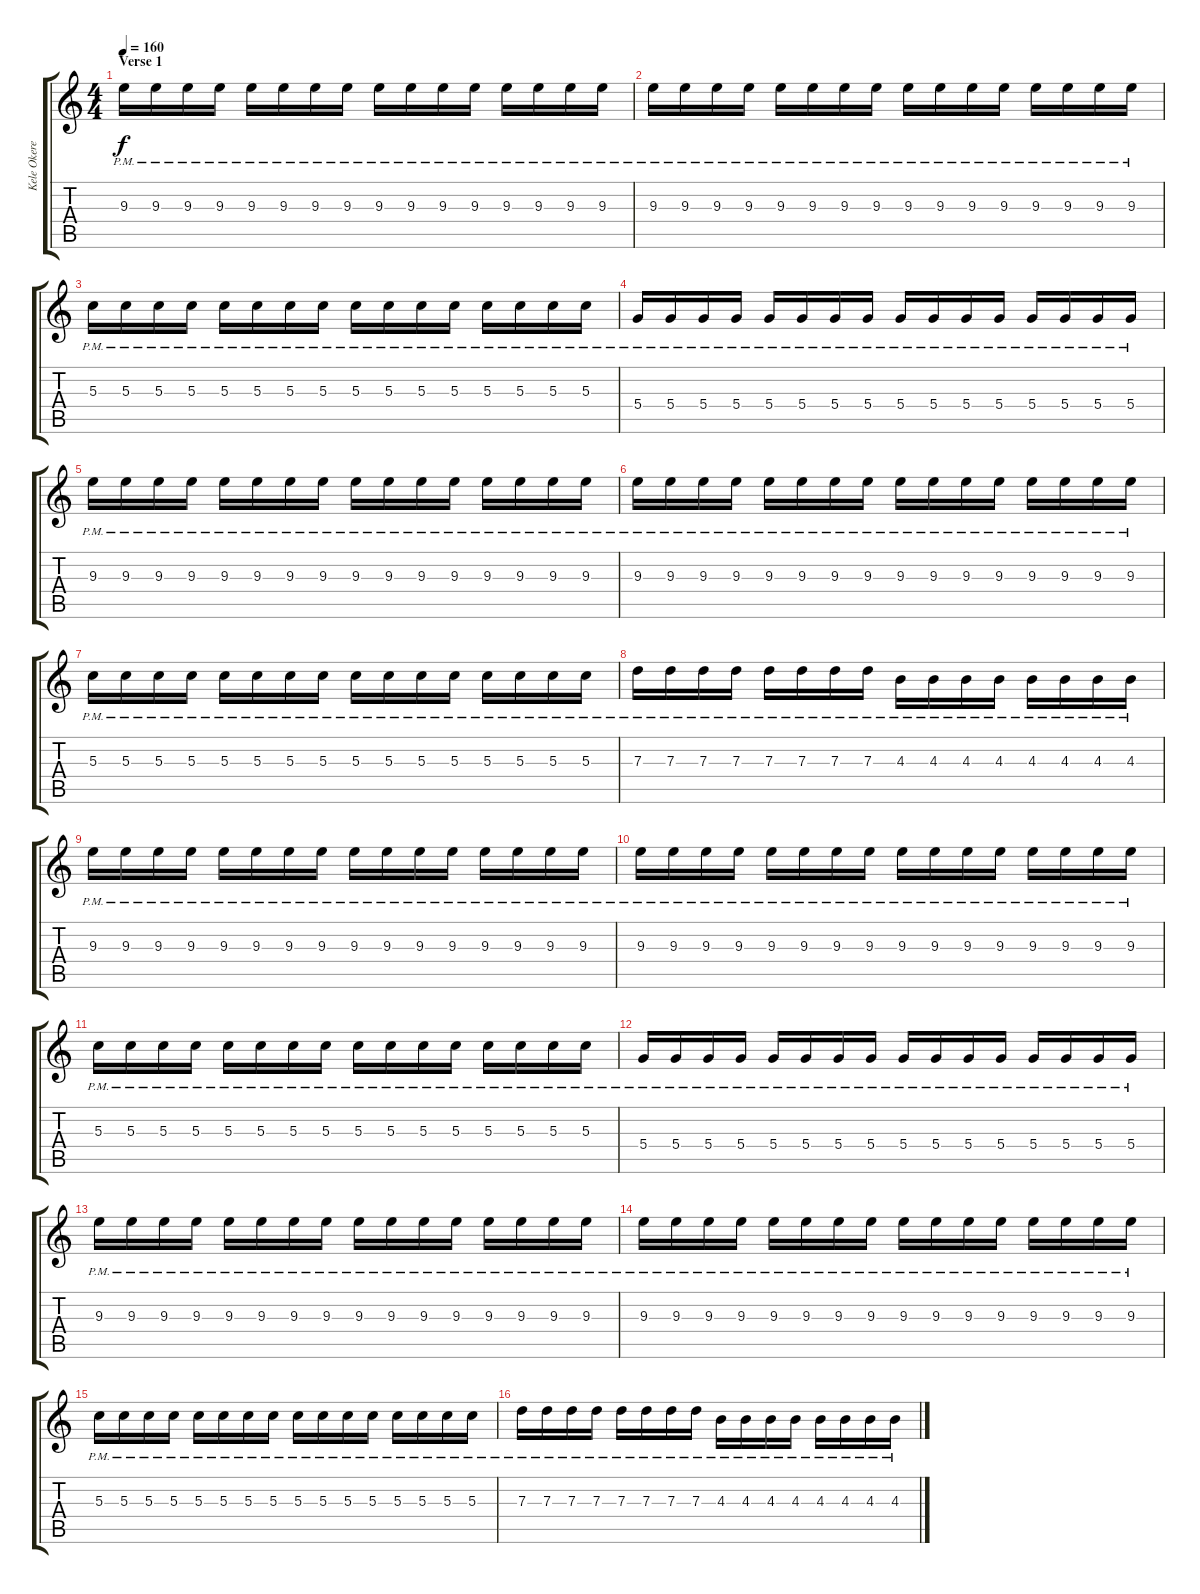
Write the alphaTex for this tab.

\track ("Kele Okereke" "Kele Okere") {instrument overdrivenguitar}
\staff {score tabs}
\tuning (E4 B3 G3 D3 A2 E2) {hide}
\ts (4 4)
\section ("" "Verse 1")
\tempo 160
\clef g2
\ks c
9.3{pm}.16{dy f} 9.3{pm}.16 9.3{pm}.16 9.3{pm}.16 9.3{pm}.16 9.3{pm}.16 9.3{pm}.16 9.3{pm}.16 9.3{pm}.16 9.3{pm}.16 9.3{pm}.16 9.3{pm}.16 9.3{pm}.16 9.3{pm}.16 9.3{pm}.16 9.3{pm}.16 |
9.3{pm}.16 9.3{pm}.16 9.3{pm}.16 9.3{pm}.16 9.3{pm}.16 9.3{pm}.16 9.3{pm}.16 9.3{pm}.16 9.3{pm}.16 9.3{pm}.16 9.3{pm}.16 9.3{pm}.16 9.3{pm}.16 9.3{pm}.16 9.3{pm}.16 9.3{pm}.16 |
5.3{pm}.16 5.3{pm}.16 5.3{pm}.16 5.3{pm}.16 5.3{pm}.16 5.3{pm}.16 5.3{pm}.16 5.3{pm}.16 5.3{pm}.16 5.3{pm}.16 5.3{pm}.16 5.3{pm}.16 5.3{pm}.16 5.3{pm}.16 5.3{pm}.16 5.3{pm}.16 |
5.4{pm}.16 5.4{pm}.16 5.4{pm}.16 5.4{pm}.16 5.4{pm}.16 5.4{pm}.16 5.4{pm}.16 5.4{pm}.16 5.4{pm}.16 5.4{pm}.16 5.4{pm}.16 5.4{pm}.16 5.4{pm}.16 5.4{pm}.16 5.4{pm}.16 5.4{pm}.16 |
9.3{pm}.16 9.3{pm}.16 9.3{pm}.16 9.3{pm}.16 9.3{pm}.16 9.3{pm}.16 9.3{pm}.16 9.3{pm}.16 9.3{pm}.16 9.3{pm}.16 9.3{pm}.16 9.3{pm}.16 9.3{pm}.16 9.3{pm}.16 9.3{pm}.16 9.3{pm}.16 |
9.3{pm}.16 9.3{pm}.16 9.3{pm}.16 9.3{pm}.16 9.3{pm}.16 9.3{pm}.16 9.3{pm}.16 9.3{pm}.16 9.3{pm}.16 9.3{pm}.16 9.3{pm}.16 9.3{pm}.16 9.3{pm}.16 9.3{pm}.16 9.3{pm}.16 9.3{pm}.16 |
5.3{pm}.16 5.3{pm}.16 5.3{pm}.16 5.3{pm}.16 5.3{pm}.16 5.3{pm}.16 5.3{pm}.16 5.3{pm}.16 5.3{pm}.16 5.3{pm}.16 5.3{pm}.16 5.3{pm}.16 5.3{pm}.16 5.3{pm}.16 5.3{pm}.16 5.3{pm}.16 |
7.3{pm}.16 7.3{pm}.16 7.3{pm}.16 7.3{pm}.16 7.3{pm}.16 7.3{pm}.16 7.3{pm}.16 7.3{pm}.16 4.3{pm}.16 4.3{pm}.16 4.3{pm}.16 4.3{pm}.16 4.3{pm}.16 4.3{pm}.16 4.3{pm}.16 4.3{pm}.16 |
9.3{pm}.16 9.3{pm}.16 9.3{pm}.16 9.3{pm}.16 9.3{pm}.16 9.3{pm}.16 9.3{pm}.16 9.3{pm}.16 9.3{pm}.16 9.3{pm}.16 9.3{pm}.16 9.3{pm}.16 9.3{pm}.16 9.3{pm}.16 9.3{pm}.16 9.3{pm}.16 |
9.3{pm}.16 9.3{pm}.16 9.3{pm}.16 9.3{pm}.16 9.3{pm}.16 9.3{pm}.16 9.3{pm}.16 9.3{pm}.16 9.3{pm}.16 9.3{pm}.16 9.3{pm}.16 9.3{pm}.16 9.3{pm}.16 9.3{pm}.16 9.3{pm}.16 9.3{pm}.16 |
5.3{pm}.16 5.3{pm}.16 5.3{pm}.16 5.3{pm}.16 5.3{pm}.16 5.3{pm}.16 5.3{pm}.16 5.3{pm}.16 5.3{pm}.16 5.3{pm}.16 5.3{pm}.16 5.3{pm}.16 5.3{pm}.16 5.3{pm}.16 5.3{pm}.16 5.3{pm}.16 |
5.4{pm}.16 5.4{pm}.16 5.4{pm}.16 5.4{pm}.16 5.4{pm}.16 5.4{pm}.16 5.4{pm}.16 5.4{pm}.16 5.4{pm}.16 5.4{pm}.16 5.4{pm}.16 5.4{pm}.16 5.4{pm}.16 5.4{pm}.16 5.4{pm}.16 5.4{pm}.16 |
9.3{pm}.16 9.3{pm}.16 9.3{pm}.16 9.3{pm}.16 9.3{pm}.16 9.3{pm}.16 9.3{pm}.16 9.3{pm}.16 9.3{pm}.16 9.3{pm}.16 9.3{pm}.16 9.3{pm}.16 9.3{pm}.16 9.3{pm}.16 9.3{pm}.16 9.3{pm}.16 |
9.3{pm}.16 9.3{pm}.16 9.3{pm}.16 9.3{pm}.16 9.3{pm}.16 9.3{pm}.16 9.3{pm}.16 9.3{pm}.16 9.3{pm}.16 9.3{pm}.16 9.3{pm}.16 9.3{pm}.16 9.3{pm}.16 9.3{pm}.16 9.3{pm}.16 9.3{pm}.16 |
5.3{pm}.16 5.3{pm}.16 5.3{pm}.16 5.3{pm}.16 5.3{pm}.16 5.3{pm}.16 5.3{pm}.16 5.3{pm}.16 5.3{pm}.16 5.3{pm}.16 5.3{pm}.16 5.3{pm}.16 5.3{pm}.16 5.3{pm}.16 5.3{pm}.16 5.3{pm}.16 |
7.3{pm}.16 7.3{pm}.16 7.3{pm}.16 7.3{pm}.16 7.3{pm}.16 7.3{pm}.16 7.3{pm}.16 7.3{pm}.16 4.3{pm}.16 4.3{pm}.16 4.3{pm}.16 4.3{pm}.16 4.3{pm}.16 4.3{pm}.16 4.3{pm}.16 4.3{pm}.16
